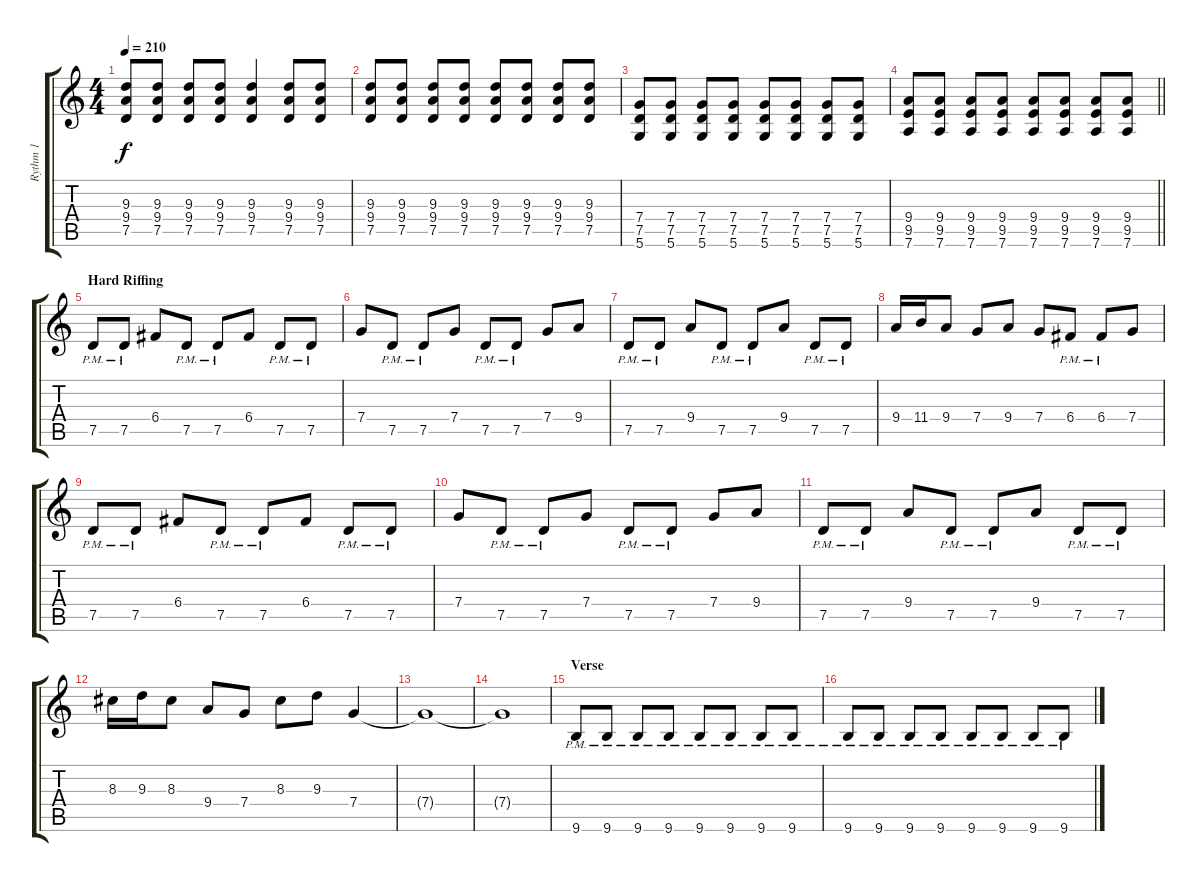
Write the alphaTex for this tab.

\track ("Rythm 1" "Rythm 1") {instrument overdrivenguitar}
\staff {score tabs}
\tuning (D4 A3 F3 C3 G2 D2) {hide}
\ts (4 4)
\tempo 210
\clef g2
\ks c
(9.3 9.4 7.5).8{dy f} (9.3 9.4 7.5).8 (9.3 9.4 7.5).8 (9.3 9.4 7.5).8 (9.3 9.4 7.5).4 (9.3 9.4 7.5).8 (9.3 9.4 7.5).8 |
(9.3 9.4 7.5).8 (9.3 9.4 7.5).8 (9.3 9.4 7.5).8 (9.3 9.4 7.5).8 (9.3 9.4 7.5).8 (9.3 9.4 7.5).8 (9.3 9.4 7.5).8 (9.3 9.4 7.5).8 |
(7.4 7.5 5.6).8 (7.4 7.5 5.6).8 (7.4 7.5 5.6).8 (7.4 7.5 5.6).8 (7.4 7.5 5.6).8 (7.4 7.5 5.6).8 (7.4 7.5 5.6).8 (7.4 7.5 5.6).8 |
\barLineRight lightlight
(9.4 9.5 7.6).8 (9.4 9.5 7.6).8 (9.4 9.5 7.6).8 (9.4 9.5 7.6).8 (9.4 9.5 7.6).8 (9.4 9.5 7.6).8 (9.4 9.5 7.6).8 (9.4 9.5 7.6).8 |
\section ("" "Hard Riffing")
7.5{pm}.8 7.5{pm}.8 6.4.8 7.5{pm}.8 7.5{pm}.8 6.4.8 7.5{pm}.8 7.5{pm}.8 |
7.4.8 7.5{pm}.8 7.5{pm}.8 7.4.8 7.5{pm}.8 7.5{pm}.8 7.4.8 9.4.8 |
7.5{pm}.8 7.5{pm}.8 9.4.8 7.5{pm}.8 7.5{pm}.8 9.4.8 7.5{pm}.8 7.5{pm}.8 |
9.4.16 11.4.16 9.4.8 7.4.8 9.4.8 7.4.8 6.4{pm}.8 6.4{pm}.8 7.4.8 |
7.5{pm}.8 7.5{pm}.8 6.4.8 7.5{pm}.8 7.5{pm}.8 6.4.8 7.5{pm}.8 7.5{pm}.8 |
7.4.8 7.5{pm}.8 7.5{pm}.8 7.4.8 7.5{pm}.8 7.5{pm}.8 7.4.8 9.4.8 |
7.5{pm}.8 7.5{pm}.8 9.4.8 7.5{pm}.8 7.5{pm}.8 9.4.8 7.5{pm}.8 7.5{pm}.8 |
8.3.16 9.3.16 8.3.8 9.4.8 7.4.8 8.3.8 9.3.8 7.4.4 |
7.4{t}.1 |
7.4{t}.1 |
\section ("" "Verse")
9.6{pm}.8 9.6{pm}.8 9.6{pm}.8 9.6{pm}.8 9.6{pm}.8 9.6{pm}.8 9.6{pm}.8 9.6{pm}.8 |
9.6{pm}.8 9.6{pm}.8 9.6{pm}.8 9.6{pm}.8 9.6{pm}.8 9.6{pm}.8 9.6{pm}.8 9.6{pm}.8
